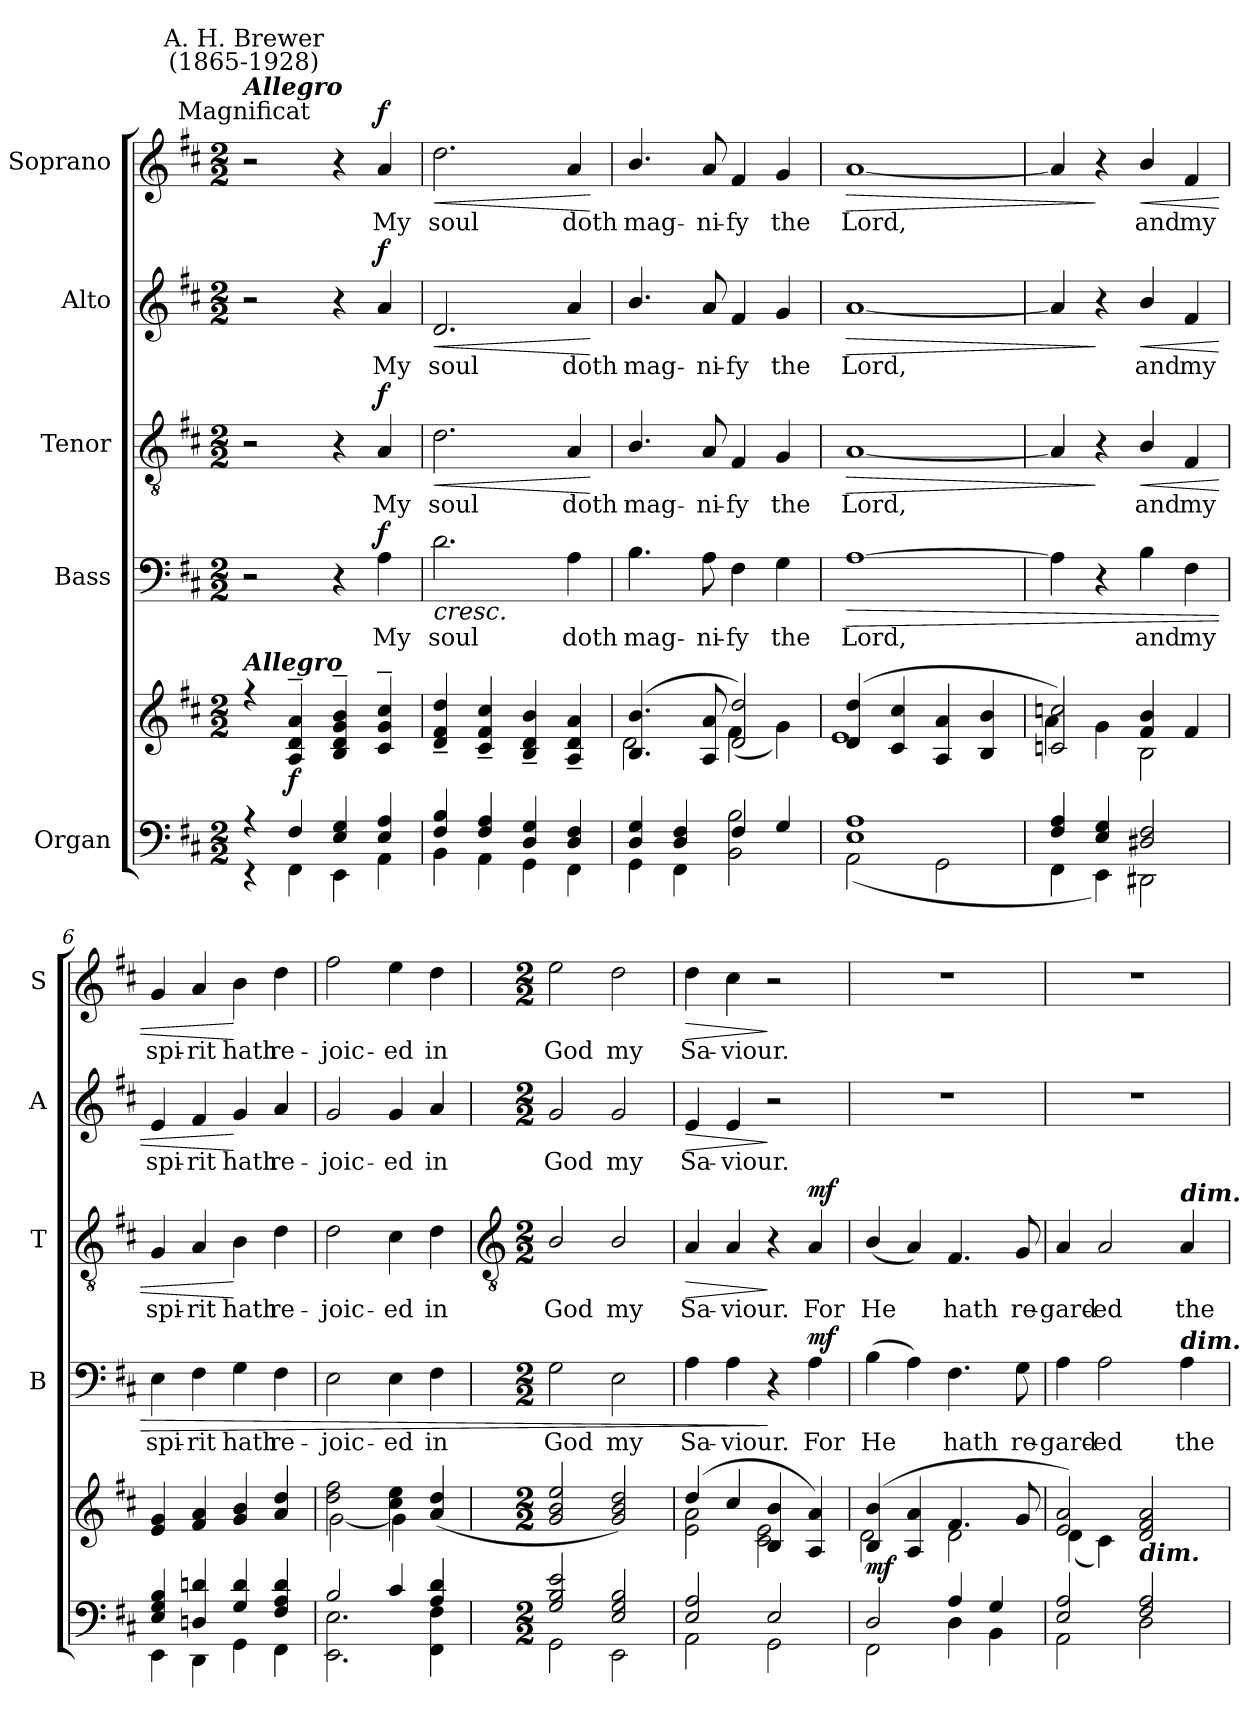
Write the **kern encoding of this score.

**kern	**kern	**dynam	**kern	**text	**dynam	**kern	**text	**dynam	**kern	**text	**dynam	**kern	**text	**dynam
*part5	*part5	*part5	*part4	*part4	*part4	*part3	*part3	*part3	*part2	*part2	*part2	*part1	*part1	*part1
*staff6	*staff5	*staff5/6	*staff4	*staff4	*staff4	*staff3	*staff3	*staff3	*staff2	*staff2	*staff2	*staff1	*staff1	*staff1
*I"Organ	*	*	*I"Bass	*	*	*I"Tenor	*	*	*I"Alto	*	*	*I"Soprano	*	*
*	*	*	*I'B	*	*	*I'T	*	*	*I'A	*	*	*I'S	*	*
*clefF4	*clefG2	*	*clefF4	*	*	*clefGv2	*	*	*clefG2	*	*	*clefG2	*	*
*k[f#c#]	*k[f#c#]	*	*k[f#c#]	*	*	*k[f#c#]	*	*	*k[f#c#]	*	*	*k[f#c#]	*	*
*D:	*D:	*	*D:	*	*	*D:	*	*	*D:	*	*	*D:	*	*
*M2/2	*M2/2	*	*M2/2	*	*	*M2/2	*	*	*M2/2	*	*	*M2/2	*	*
*MM132	*MM132	*	*MM132	*	*	*MM132	*	*	*MM132	*	*	*MM132	*	*
=1	=1	=1	=1	=1	=1	=1	=1	=1	=1	=1	=1	=1	=1	=1
*^	*^	*	*	*	*	*	*	*	*	*	*	*	*	*
!	!	!	!	!	!	!	!	!	!	!	!	!	!	!LO:TX:a:cj:t=Magnificat	!	!
!	!	!	!	!	!	!	!	!	!	!	!	!	!	!LO:TX:a:Bi:t=Allegro	!	!
!	!	!	!	!	!	!	!	!	!	!	!	!	!	!LO:TX:a:cj:t=A. H. Brewer\n(1865-1928)	!	!
!	!	!LO:TX:a:Bi:t=Allegro	!	!	!	!	!	!	!	!	!	!	!	!	!	!
4r	4r	4r	1ryy	.	2r	.	.	2r	.	.	2r	.	.	2r	.	.
!	!	!	!	!LO:DY:b	!	!	!	!	!	!	!	!	!	!	!	!
4F#/	4FF#\	4A/~ 4d/~ 4a/~	.	f	.	.	.	.	.	.	.	.	.	.	.	.
4E/ 4G/	4EE\	4B/~ 4d/~ 4g/~ 4b/~	.	.	4r	.	.	4r	.	.	4r	.	.	4r	.	.
!	!	!	!	!	!	!LO:LY:b	!LO:DY:b	!	!LO:LY:b	!LO:DY:b	!	!LO:LY:b	!LO:DY:b	!	!LO:LY:b	!LO:DY:b
4E/ 4A/	4AA\	4c#/~ 4g/~ 4cc#/~	.	.	4A	My	f	4A	My	f	4a	My	f	4a	My	f
=2	=2	=2	=2	=2	=2	=2	=2	=2	=2	=2	=2	=2	=2	=2	=2	=2
!	!	!	!	!	!	!LO:LY:b	!LO:HP:b	!	!LO:LY:b	!LO:HP:b	!	!LO:LY:b	!LO:HP:b	!	!LO:LY:b	!LO:HP:b
4F#/ 4B/	4BB\	4d/~ 4f#/~ 4dd/~	1ryy	.	2.d	soul	<	2.d	soul	<	2.d	soul	<	2.dd	soul	<
4F#/ 4A/	4AA\	4c#/~ 4f#/~ 4cc#/~	.	.	.	.	.	.	.	.	.	.	.	.	.	.
4D/ 4G/	4GG\	4B/~ 4d/~ 4b/~	.	.	.	.	.	.	.	.	.	.	.	.	.	.
!	!	!	!	!	!	!LO:LY:b	!	!	!LO:LY:b	!	!	!LO:LY:b	!	!	!LO:LY:b	!
4D/ 4F#/	4FF#\	4A/~ 4d/~ 4a/~	.	.	4A	doth	.	4A	doth	.	4a	doth	.	4a	doth	.
*v	*v	*	*	*	*	*	*	*	*	*	*	*	*	*	*	*
*	*v	*v	*	*	*	*	*	*	*	*	*	*	*	*	*
.	.	.	.	.	.	.	.	[	.	.	[	.	.	[
=3	=3	=3	=3	=3	=3	=3	=3	=3	=3	=3	=3	=3	=3	=3
*^	*^	*	*	*	*	*	*	*	*	*	*	*	*	*
!	!	!	!	!	!	!LO:LY:b	!	!	!LO:LY:b	!	!	!LO:LY:b	!	!	!LO:LY:b	!
4D/ 4G/	4GG\	(>4.B/ 4.b/	2d\	.	4.B\	mag-	.	4.B/	mag-	.	4.b/	mag-	.	4.b/	mag-	.
4D/ 4F#/	4FF#\	.	.	.	.	.	.	.	.	.	.	.	.	.	.	.
!	!	!	!	!	!	!LO:LY:b	!	!	!LO:LY:b	!	!	!LO:LY:b	!	!	!LO:LY:b	!
.	.	8A/ 8a/	.	.	8A	-ni-	.	8A	-ni-	.	8a	-ni-	.	8a	-ni-	.
!	!	!	!	!	!	!LO:LY:b	!	!	!LO:LY:b	!	!	!LO:LY:b	!	!	!LO:LY:b	!
4F#/	2BB\ 2B\	2d/ 2dd/)	(<4f#\	.	4F#	-fy	.	4F#	-fy	.	4f#	-fy	.	4f#	-fy	.
!	!	!	!	!	!	!LO:LY:b	!	!	!LO:LY:b	!	!	!LO:LY:b	!	!	!LO:LY:b	!
4G/	.	.	4g\)	.	4G	the	.	4G	the	.	4g	the	.	4g	the	.
=4	=4	=4	=4	=4	=4	=4	=4	=4	=4	=4	=4	=4	=4	=4	=4	=4
!	!	!	!	!	!	!LO:LY:b	!LO:HP:b	!	!LO:LY:b	!LO:HP:b	!	!LO:LY:b	!LO:HP:b	!	!LO:LY:b	!LO:HP:b
1E/ 1A/	(>2AA\	(>4d/ 4dd/	1e\	.	[1A	Lord,	>	[1A	Lord,	>	[1a	Lord,	>	[1a	Lord,	>
.	.	4c#/ 4cc#/	.	.	.	.	.	.	.	.	.	.	.	.	.	.
.	2GG\	4A/ 4a/	.	.	.	.	.	.	.	.	.	.	.	.	.	.
.	.	4B/ 4b/	.	.	.	.	.	.	.	.	.	.	.	.	.	.
=5	=5	=5	=5	=5	=5	=5	=5	=5	=5	=5	=5	=5	=5	=5	=5	=5
4F#/ 4A/	4FF#\	2cn/ 2ccn/)	4a\	.	4A]	.	.	4A]	.	.	4a]	.	.	4a]	.	.
4E/ 4G/	4EE\)	.	4g\	.	4r	.	.	4r	.	]	4r	.	]	4r	.	]
!	!	!	!	!	!	!LO:LY:b	!	!	!LO:LY:b	!LO:HP:b	!	!LO:LY:b	!LO:HP:b	!	!LO:LY:b	!LO:HP:b
2D#X/ 2F#/	2DD#X\	4f#/ 4b/	2B\	.	4B\	and	.	4B/	and	<	4b/	and	<	4b/	and	<
!	!	!	!	!	!	!LO:LY:b	!	!	!LO:LY:b	!	!	!LO:LY:b	!	!	!LO:LY:b	!
.	.	4f#/	.	.	4F#	my	.	4F#	my	.	4f#	my	.	4f#	my	.
=6	=6	=6	=6	=6	=6	=6	=6	=6	=6	=6	=6	=6	=6	=6	=6	=6
!	!	!	!	!	!	!LO:LY:b	!	!	!LO:LY:b	!	!	!LO:LY:b	!	!	!LO:LY:b	!
4E/ 4G/ 4B/	4EE\	4e/ 4g/	1ryy	.	4E	spi-	.	4G	spi-	.	4e	spi-	.	4g	spi-	.
!	!	!	!	!	!	!LO:LY:b	!	!	!LO:LY:b	!	!	!LO:LY:b	!	!	!LO:LY:b	!
4Dn/ 4dn/	4DD\	4f#/ 4a/	.	.	4F#	-rit	.	4A	-rit	.	4f#	-rit	.	4a	-rit	.
!	!	!	!	!	!	!LO:LY:b	!	!	!LO:LY:b	!	!	!LO:LY:b	!	!	!LO:LY:b	!
4G/ 4d/	4GG\	4g/ 4b/	.	.	4G	hath	[	4B	hath	[	4g	hath	[	4b	hath	[
!	!	!	!	!	!	!LO:LY:b	!	!	!LO:LY:b	!	!	!LO:LY:b	!	!	!LO:LY:b	!
4F#/ 4A/ 4d/	4FF#\	4a/ 4dd/	.	.	4F#	re-	.	4d	re-	.	4a	re-	.	4dd	re-	.
=7	=7	=7	=7	=7	=7	=7	=7	=7	=7	=7	=7	=7	=7	=7	=7	=7
!	!	!	!	!	!	!LO:LY:b	!	!	!LO:LY:b	!	!	!LO:LY:b	!	!	!LO:LY:b	!
2B/	2.EE\ 2.E\	2dd\ 2ff#\	[2g\	.	2E	-joic-	.	2d	-joic-	.	2g	-joic-	.	2ff#	-joic-	.
!	!	!	!	!	!	!LO:LY:b	!	!	!LO:LY:b	!	!	!LO:LY:b	!	!	!LO:LY:b	!
4c#/	.	(4cc#\ 4ee\	4g\]	.	4E	-ed	.	4c#	-ed	.	4g	-ed	.	4ee	-ed	.
!	!	!	!	!	!	!LO:LY:b	!	!	!LO:LY:b	!	!	!LO:LY:b	!	!	!LO:LY:b	!
4A/ 4d/	4FF#\ 4F#\	(>4a/ 4dd/	4ryy	.	4F#	in	.	4d	in	.	4a	in	.	4dd	in	.
!!LO:LB:g=z
=8	=8	=8	=8	=8	=8	=8	=8	=8	=8	=8	=8	=8	=8	=8	=8	=8
*	*	*	*	*	*	*	*	*clefGv2	*	*	*	*	*	*	*	*
*M2/2	*	*M2/2	*	*	*M2/2	*	*	*M2/2	*	*	*M2/2	*	*	*M2/2	*	*
!	!	!	!	!	!	!LO:LY:b	!	!	!LO:LY:b	!	!	!LO:LY:b	!	!	!LO:LY:b	!
2G/ 2B/ 2e/	2GG\	2g/ 2b/ 2ee/	1ryy	.	2G	God	.	2B/	God	.	2g	God	.	2ee	God	.
!	!	!	!	!	!	!LO:LY:b	!	!	!LO:LY:b	!	!	!LO:LY:b	!	!	!LO:LY:b	!
2E/ 2G/ 2B/	2EE\	2g/ 2b/ 2dd/)	.	.	2E	my	.	2B/	my	.	2g	my	.	2dd	my	.
=9	=9	=9	=9	=9	=9	=9	=9	=9	=9	=9	=9	=9	=9	=9	=9	=9
!	!	!	!	!	!	!LO:LY:b	!	!	!LO:LY:b	!LO:HP:b	!	!LO:LY:b	!LO:HP:b	!	!LO:LY:b	!LO:HP:b
2E/ 2A/	2AA\	(>4dd/	2e\ 2a\	.	4A	Sa-	.	4A	Sa-	>	4e	Sa-	>	4dd	Sa-	>
!	!	!	!	!	!	!LO:LY:b	!	!	!LO:LY:b	!	!	!LO:LY:b	!	!	!LO:LY:b	!
.	.	4cc#/	.	.	4A	-viour.	.	4A	-viour.	.	4e	-viour.	.	4cc#	-viour.	.
2E/	2GG\	4B/ 4b/	2c#\ 2e\	.	4r	.	]	4r	.	]	2r	.	]	2r	.	]
!	!	!	!	!	!	!LO:LY:b	!LO:DY:b	!	!LO:LY:b	!LO:DY:b	!	!	!	!	!	!
.	.	4A/ 4a/)	.	.	4A	For	mf	4A	For	mf	.	.	.	.	.	.
=10	=10	=10	=10	=10	=10	=10	=10	=10	=10	=10	=10	=10	=10	=10	=10	=10
!	!	!	!	!LO:DY:b	!	!LO:LY:b	!	!	!LO:LY:b	!	!	!	!	!	!	!
2D/	2FF#\	(>4B/ 4b/	2d\	mf	(>4B\	He	.	(<4B/	He	.	1r	.	.	1r	.	.
.	.	4A/ 4a/	.	.	4A)	.	.	4A)	.	.	.	.	.	.	.	.
!	!	!	!	!	!	!LO:LY:b	!	!	!LO:LY:b	!	!	!	!	!	!	!
4A/	4D\	4.f#/	2d\	.	4.F#	hath	.	4.F#	hath	.	.	.	.	.	.	.
4G/	4BB\	.	.	.	.	.	.	.	.	.	.	.	.	.	.	.
!	!	!	!	!	!	!LO:LY:b	!	!	!LO:LY:b	!	!	!	!	!	!	!
.	.	8g/	.	.	8G	re-	.	8G	re-	.	.	.	.	.	.	.
=11	=11	=11	=11	=11	=11	=11	=11	=11	=11	=11	=11	=11	=11	=11	=11	=11
!	!	!	!	!	!	!LO:LY:b	!	!	!LO:LY:b	!	!	!	!	!	!	!
2E/ 2A/	2AA\	2e/ 2a/)	(<4d\	.	4A	-gard-	.	4A	-gard-	.	1r	.	.	1r	.	.
!	!	!	!	!	!	!LO:LY:b	!	!	!LO:LY:b	!	!	!	!	!	!	!
.	.	.	4c#\)	.	2A	-ed	.	2A	-ed	.	.	.	.	.	.	.
!	!	!LO:TX:b:Bi:t=dim.	!	!	!	!	!	!	!	!	!	!	!	!	!	!
2F#/ 2A/	2D\	2d/ 2f#/ 2a/	2ryy	.	.	.	.	.	.	.	.	.	.	.	.	.
!	!	!	!	!	!	!	!	!LO:TX:a:Bi:t=dim.	!	!	!	!	!	!	!	!
!	!	!	!	!	!LO:TX:a:Bi:t=dim.	!	!	!	!	!	!	!	!	!	!	!
!	!	!	!	!	!	!LO:LY:b	!	!	!LO:LY:b	!	!	!	!	!	!	!
.	.	.	.	.	4A	the	.	4A	the	.	.	.	.	.	.	.
*v	*v	*	*	*	*	*	*	*	*	*	*	*	*	*	*	*
*	*v	*v	*	*	*	*	*	*	*	*	*	*	*	*	*
=	=	=	=	=	=	=	=	=	=	=	=	=	=	=
*-	*-	*-	*-	*-	*-	*-	*-	*-	*-	*-	*-	*-	*-	*-
